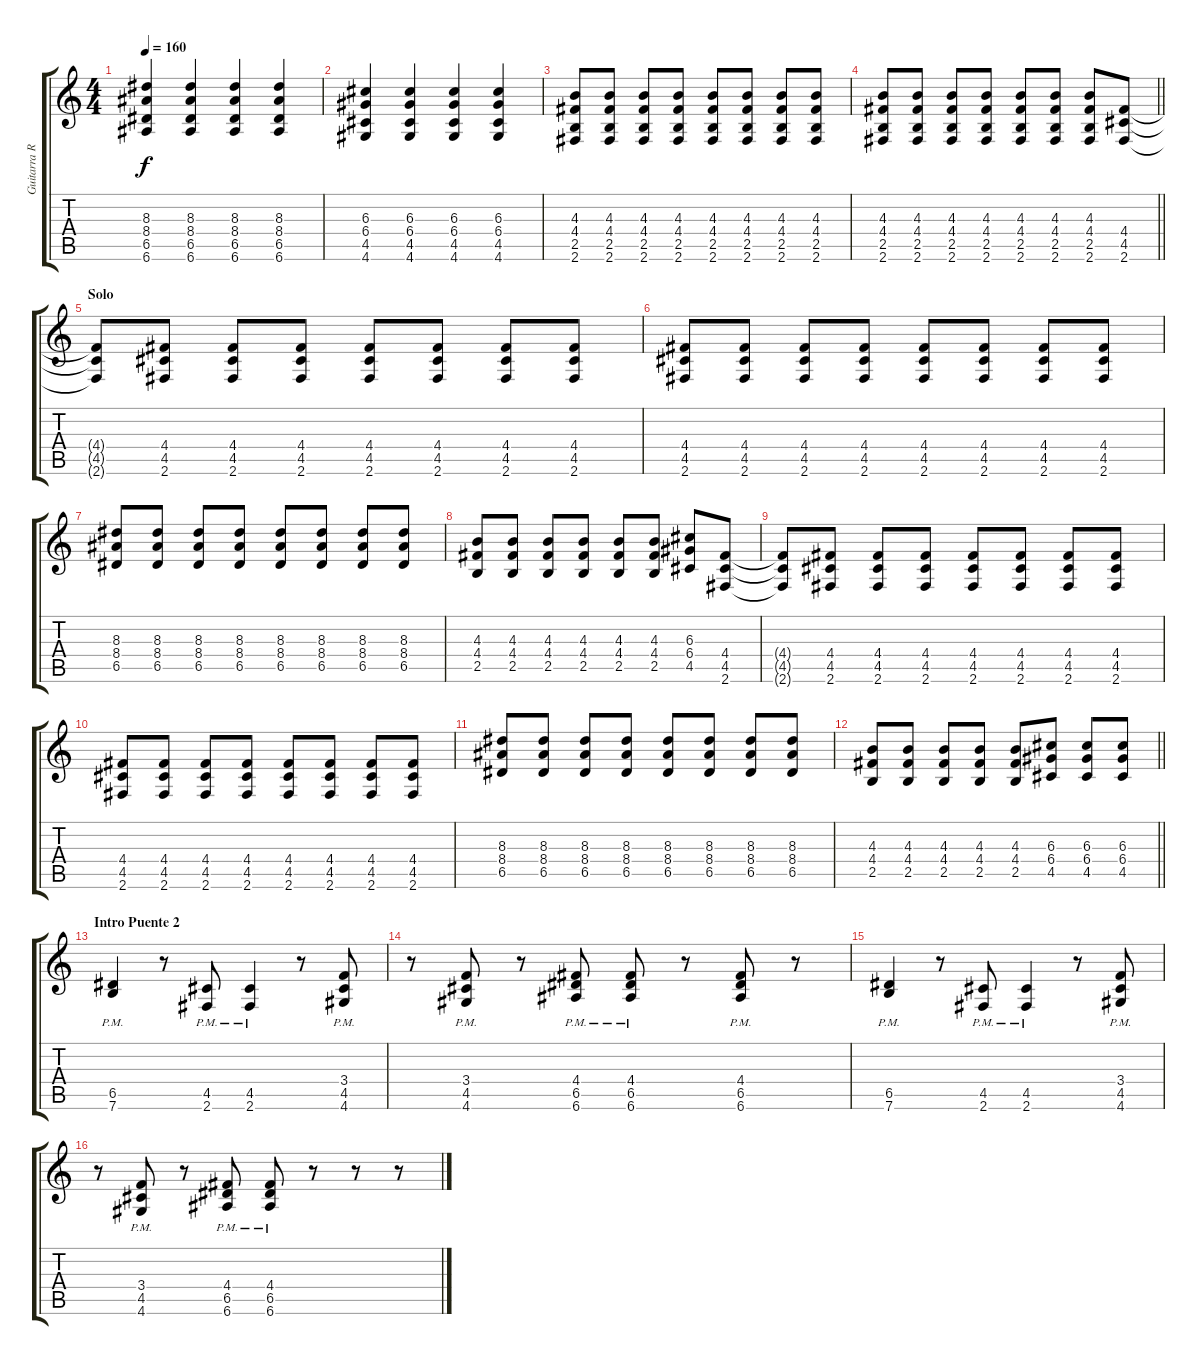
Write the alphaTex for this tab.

\track ("Guitarra Rítmica" "Guitarra R") {instrument overdrivenguitar}
\staff {score tabs}
\tuning (E4 B3 G3 D3 A2 E2) {hide}
\ts (4 4)
\tempo 160
\clef g2
\ks c
(8.3 8.4 6.5 6.6).4{dy f} (8.3 8.4 6.5 6.6).4 (8.3 8.4 6.5 6.6).4 (8.3 8.4 6.5 6.6).4 |
(6.3 6.4 4.5 4.6).4 (6.3 6.4 4.5 4.6).4 (6.3 6.4 4.5 4.6).4 (6.3 6.4 4.5 4.6).4 |
(4.3 4.4 2.5 2.6).8 (4.3 4.4 2.5 2.6).8 (4.3 4.4 2.5 2.6).8 (4.3 4.4 2.5 2.6).8 (4.3 4.4 2.5 2.6).8 (4.3 4.4 2.5 2.6).8 (4.3 4.4 2.5 2.6).8 (4.3 4.4 2.5 2.6).8 |
\barLineRight lightlight
(4.3 4.4 2.5 2.6).8 (4.3 4.4 2.5 2.6).8 (4.3 4.4 2.5 2.6).8 (4.3 4.4 2.5 2.6).8 (4.3 4.4 2.5 2.6).8 (4.3 4.4 2.5 2.6).8 (4.3 4.4 2.5 2.6).8 (4.4 4.5 2.6).8 |
\section ("" "Solo")
(4.4{t} 4.5{t} 2.6{t}).8 (4.4 4.5 2.6).8 (4.4 4.5 2.6).8 (4.4 4.5 2.6).8 (4.4 4.5 2.6).8 (4.4 4.5 2.6).8 (4.4 4.5 2.6).8 (4.4 4.5 2.6).8 |
(4.4 4.5 2.6).8 (4.4 4.5 2.6).8 (4.4 4.5 2.6).8 (4.4 4.5 2.6).8 (4.4 4.5 2.6).8 (4.4 4.5 2.6).8 (4.4 4.5 2.6).8 (4.4 4.5 2.6).8 |
(8.3 8.4 6.5).8 (8.3 8.4 6.5).8 (8.3 8.4 6.5).8 (8.3 8.4 6.5).8 (8.3 8.4 6.5).8 (8.3 8.4 6.5).8 (8.3 8.4 6.5).8 (8.3 8.4 6.5).8 |
(4.3 4.4 2.5).8 (4.3 4.4 2.5).8 (4.3 4.4 2.5).8 (4.3 4.4 2.5).8 (4.3 4.4 2.5).8 (4.3 4.4 2.5).8 (6.3 6.4 4.5).8 (4.4 4.5 2.6).8 |
(4.4{t} 4.5{t} 2.6{t}).8 (4.4 4.5 2.6).8 (4.4 4.5 2.6).8 (4.4 4.5 2.6).8 (4.4 4.5 2.6).8 (4.4 4.5 2.6).8 (4.4 4.5 2.6).8 (4.4 4.5 2.6).8 |
(4.4 4.5 2.6).8 (4.4 4.5 2.6).8 (4.4 4.5 2.6).8 (4.4 4.5 2.6).8 (4.4 4.5 2.6).8 (4.4 4.5 2.6).8 (4.4 4.5 2.6).8 (4.4 4.5 2.6).8 |
(8.3 8.4 6.5).8 (8.3 8.4 6.5).8 (8.3 8.4 6.5).8 (8.3 8.4 6.5).8 (8.3 8.4 6.5).8 (8.3 8.4 6.5).8 (8.3 8.4 6.5).8 (8.3 8.4 6.5).8 |
\barLineRight lightlight
(4.3 4.4 2.5).8 (4.3 4.4 2.5).8 (4.3 4.4 2.5).8 (4.3 4.4 2.5).8 (4.3 4.4 2.5).8 (6.3 6.4 4.5).8 (6.3 6.4 4.5).8 (6.3 6.4 4.5).8 |
\section ("" "Intro Puente 2")
(6.5{pm} 7.6{pm}).4 r.8 (4.5{pm} 2.6{pm}).8 (4.5{pm} 2.6{pm}).4 r.8 (3.4{pm} 4.5{pm} 4.6{pm}).8 |
r.8 (3.4{pm} 4.5{pm} 4.6{pm}).8 r.8 (4.4{pm} 6.5{pm} 6.6{pm}).8 (4.4{pm} 6.5{pm} 6.6{pm}).8 r.8 (4.4{pm} 6.5{pm} 6.6{pm}).8 r.8 |
(6.5{pm} 7.6{pm}).4 r.8 (4.5{pm} 2.6{pm}).8 (4.5{pm} 2.6{pm}).4 r.8 (3.4{pm} 4.5{pm} 4.6{pm}).8 |
r.8 (3.4{pm} 4.5{pm} 4.6{pm}).8 r.8 (4.4{pm} 6.5{pm} 6.6{pm}).8 (4.4{pm} 6.5{pm} 6.6{pm}).8 r.8 r.8 r.8
